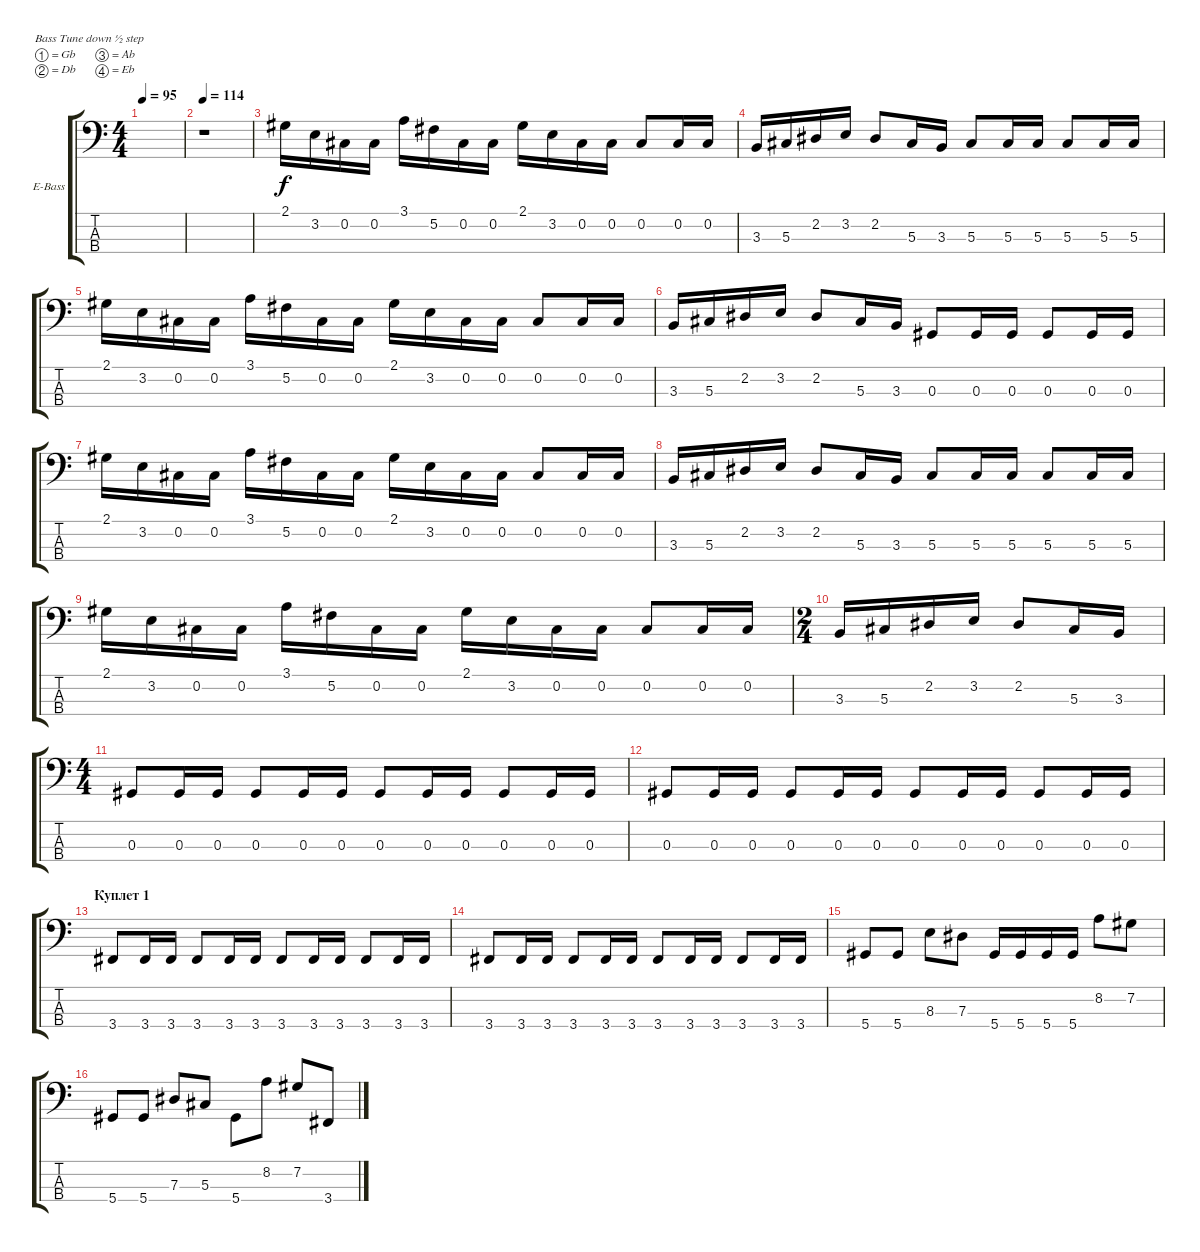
\bracketExtendMode groupsimilarinstruments
\firstSystemTrackNameOrientation horizontal
\otherSystemsTrackNameOrientation horizontal
\track ("Бас" "E-Bass") {instrument electricbassfinger}
\staff {score tabs}
\tuning (Gb2 Db2 Ab1 Eb1)
\ts (4 4)
\tempo 95
\clef f4
\ks c
|
\tempo 114
r.1 |
2.1.16 3.2.16 0.2.16 0.2.16 3.1.16 5.2.16 0.2.16 0.2.16 2.1.16 3.2.16 0.2.16 0.2.16 0.2.8 0.2.16 0.2.16 |
3.3.16 5.3.16 2.2.16 3.2.16 2.2.8 5.3.16 3.3.16 5.3.8 5.3.16 5.3.16 5.3.8 5.3.16 5.3.16 |
2.1.16 3.2.16 0.2.16 0.2.16 3.1.16 5.2.16 0.2.16 0.2.16 2.1.16 3.2.16 0.2.16 0.2.16 0.2.8 0.2.16 0.2.16 |
3.3.16 5.3.16 2.2.16 3.2.16 2.2.8 5.3.16 3.3.16 0.3.8 0.3.16 0.3.16 0.3.8 0.3.16 0.3.16 |
2.1.16 3.2.16 0.2.16 0.2.16 3.1.16 5.2.16 0.2.16 0.2.16 2.1.16 3.2.16 0.2.16 0.2.16 0.2.8 0.2.16 0.2.16 |
3.3.16 5.3.16 2.2.16 3.2.16 2.2.8 5.3.16 3.3.16 5.3.8 5.3.16 5.3.16 5.3.8 5.3.16 5.3.16 |
2.1.16 3.2.16 0.2.16 0.2.16 3.1.16 5.2.16 0.2.16 0.2.16 2.1.16 3.2.16 0.2.16 0.2.16 0.2.8 0.2.16 0.2.16 |
\ts (2 4)
3.3.16 5.3.16 2.2.16 3.2.16 2.2.8 5.3.16 3.3.16 |
\ts (4 4)
0.3.8 0.3.16 0.3.16 0.3.8 0.3.16 0.3.16 0.3.8 0.3.16 0.3.16 0.3.8 0.3.16 0.3.16 |
0.3.8 0.3.16 0.3.16 0.3.8 0.3.16 0.3.16 0.3.8 0.3.16 0.3.16 0.3.8 0.3.16 0.3.16 |
\section ("" "Куплет 1")
3.4.8 3.4.16 3.4.16 3.4.8 3.4.16 3.4.16 3.4.8 3.4.16 3.4.16 3.4.8 3.4.16 3.4.16 |
3.4.8 3.4.16 3.4.16 3.4.8 3.4.16 3.4.16 3.4.8 3.4.16 3.4.16 3.4.8 3.4.16 3.4.16 |
5.4.8 5.4.8 8.3.8 7.3.8 5.4.16 5.4.16 5.4.16 5.4.16 8.2.8 7.2.8 |
5.4.8 5.4.8 7.3.8 5.3.8 5.4.8 8.2.8 7.2.8 3.4.8
